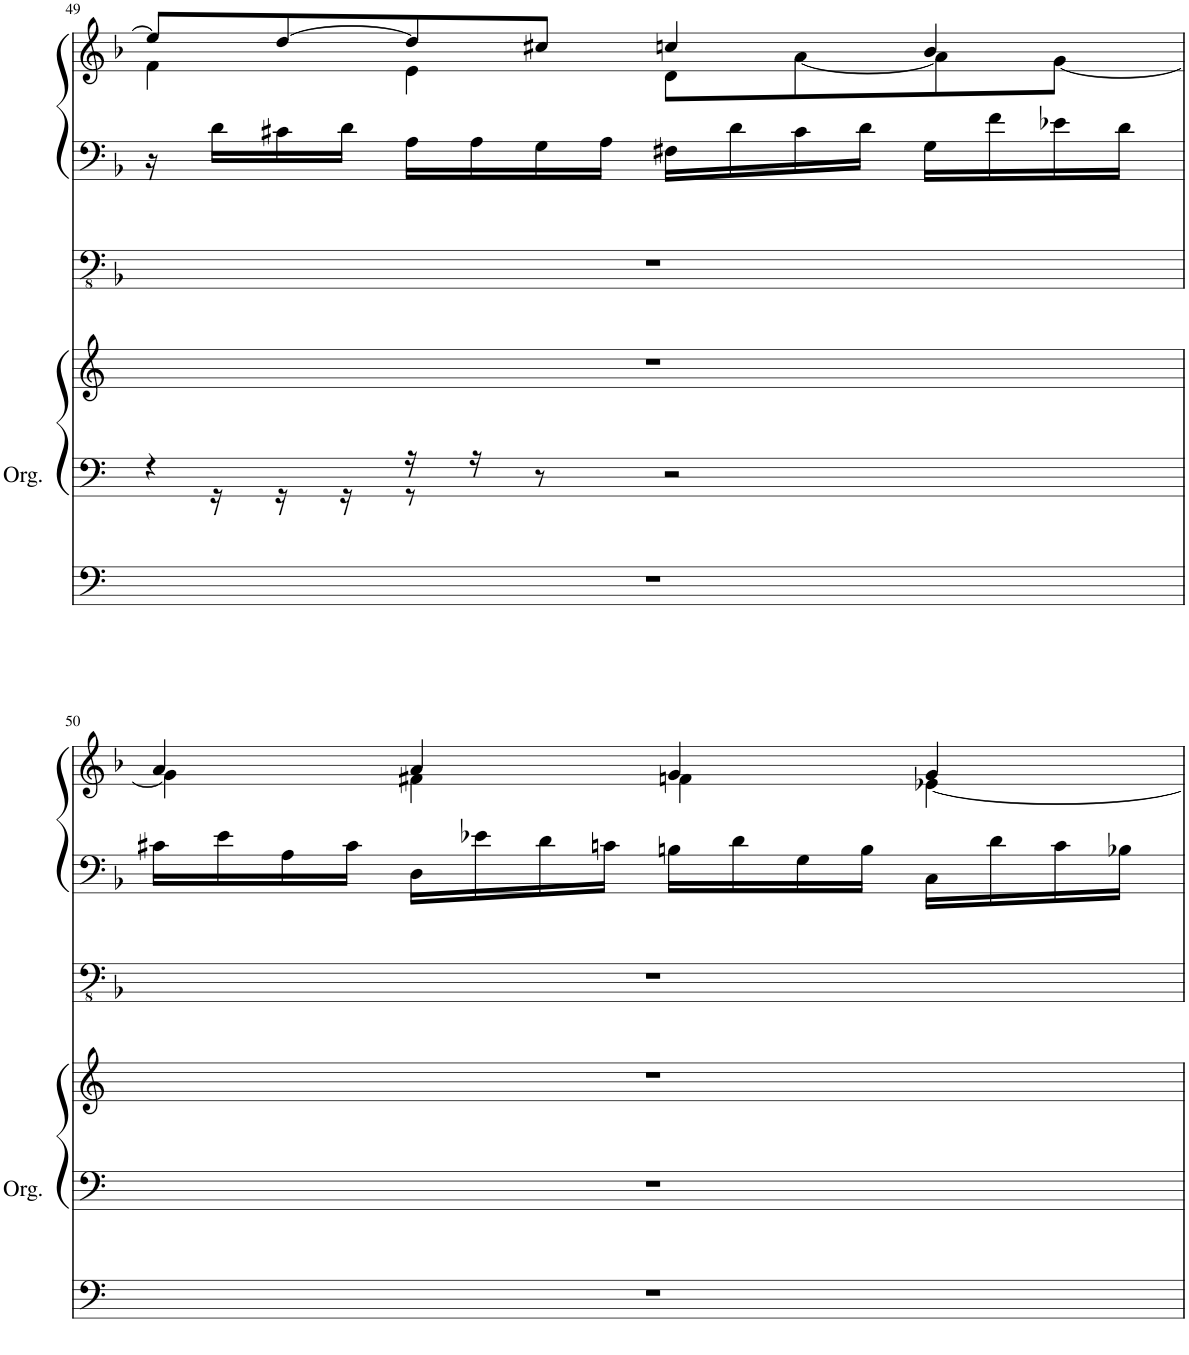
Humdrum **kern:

**kern	**kern	**kern	**kern	**kern	**kern
*part2	*part2	*part2	*part1	*part1	*part1
*staff6	*staff5	*staff4	*staff3	*staff2	*staff1
*I"Organ	*	*	*I"Organ	*	*
*I'Org.	*	*	*	*	*
!!LO:PB:g=z
*clefF4	*clefF4	*clefG2	*clefFv4	*clefF4	*clefG2
*	*	*	*Trd1c2	*Trd1c2	*Trd1c2
*k[]	*k[]	*k[]	*k[b-]	*k[b-]	*k[b-]
*M4/4	*M4/4	*M4/4	*M4/4	*M4/4	*M4/4
=49	=49	=49	=49	=49	=49
*	*^	*	*	*	*^
1r	4r	16ryy	1r	1r	16r	8ee/L]	4f\
.	.	16r	.	.	16d\LL	.	.
.	.	16r	.	.	16c#X\	[8dd/	.
.	.	16r	.	.	16d\JJ	.	.
.	16r	8r	.	.	16A\LL	8dd/]	4e\
.	16r	.	.	.	16A\	.	.
.	8r	2ryy	.	.	16G\	8cc#X/J	.
.	.	.	.	.	16A\JJ	.	.
.	2r	.	.	.	16F#X\LL	4ccn/	8d\L
.	.	.	.	.	16d\	.	.
.	.	.	.	.	16c#\	.	[8a\
.	.	.	.	.	16d\JJ	.	.
.	.	.	.	.	16G\LL	4b-/	8a\]
.	.	.	.	.	16f\	.	.
.	.	8ryy	.	.	16e-X\	.	[8g\J
.	.	.	.	.	16d\JJ	.	.
*	*v	*v	*	*	*	*	*
!!LO:LB:g=z	!!
=50	=50	=50	=50	=50	=50	=50
1r	1r	1r	1r	16c#X\LL	4a/	4g\]
.	.	.	.	16e\	.	.
.	.	.	.	16A\	.	.
.	.	.	.	16c#\JJ	.	.
.	.	.	.	16D\LL	4a/	4f#X\
.	.	.	.	16e-X\	.	.
.	.	.	.	16d\	.	.
.	.	.	.	16cn\JJ	.	.
.	.	.	.	16Bn\LL	4g/	4fn\
.	.	.	.	16d\	.	.
.	.	.	.	16G\	.	.
.	.	.	.	16B\JJ	.	.
.	.	.	.	16C\LL	4g/	[4e-X\
.	.	.	.	16d\	.	.
.	.	.	.	16c\	.	.
.	.	.	.	16B-X\JJ	.	.
*	*	*	*	*	*v	*v
=	=	=	=	=	=
*-	*-	*-	*-	*-	*-
